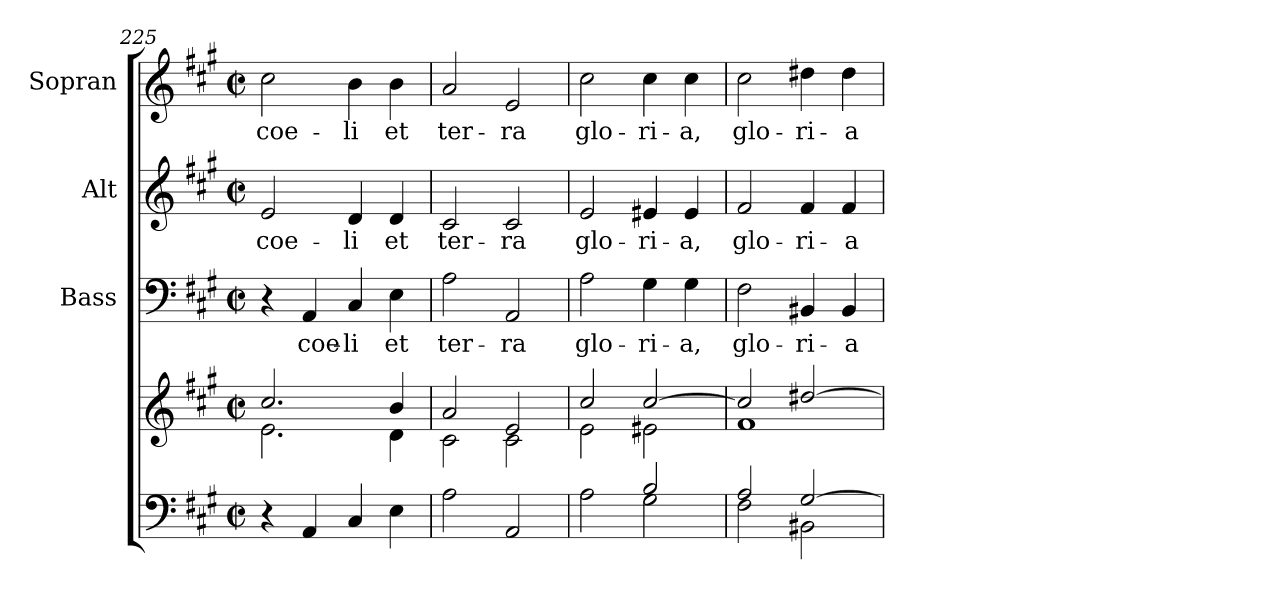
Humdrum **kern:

**kern	**kern	**kern	**text	**kern	**text	**kern	**text
*part4	*part4	*part3	*part3	*part2	*part2	*part1	*part1
*staff5	*staff4	*staff3	*staff3	*staff2	*staff2	*staff1	*staff1
*	*	*I"Bass	*	*I"Alt	*	*I"Sopran	*
*	*	*I'B.	*	*I'A.	*	*I'S.	*
*clefF4	*clefG2	*clefF4	*	*clefG2	*	*clefG2	*
*k[f#c#g#]	*k[f#c#g#]	*k[f#c#g#]	*	*k[f#c#g#]	*	*k[f#c#g#]	*
*A:	*A:	*A:	*	*A:	*	*A:	*
*M2/2	*M2/2	*M2/2	*	*M2/2	*	*M2/2	*
*met(c|)	*met(c|)	*met(c|)	*	*met(c|)	*	*met(c|)	*
=225	=225	=225	=225	=225	=225	=225	=225
*	*^	*	*	*	*	*	*
!	!	!	!	!	!	!LO:LY:b	!	!LO:LY:b
4r	2.cc#/	2.e\	4r	.	2e/	coe-	2cc#\	coe-
!	!	!	!	!LO:LY:b	!	!	!	!
4AA/	.	.	4AA/	coe-	.	.	.	.
!	!	!	!	!LO:LY:b	!	!LO:LY:b	!	!LO:LY:b
4C#/	.	.	4C#/	-li	4d/	-li	4b\	-li
!	!	!	!	!LO:LY:b	!	!LO:LY:b	!	!LO:LY:b
4E\	4b/	4d\	4E\	et	4d/	et	4b\	et
=226	=226	=226	=226	=226	=226	=226	=226	=226
!	!	!	!	!LO:LY:b	!	!LO:LY:b	!	!LO:LY:b
2A\	2a/	2c#\	2A\	ter-	2c#/	ter-	2a/	ter-
!	!	!	!	!LO:LY:b	!	!LO:LY:b	!	!LO:LY:b
2AA/	2e/	2c#\	2AA/	-ra	2c#/	-ra	2e/	-ra
=227	=227	=227	=227	=227	=227	=227	=227	=227
*^	*	*	*	*	*	*	*	*
!	!	!	!	!	!LO:LY:b	!	!LO:LY:b	!	!LO:LY:b
2ryy	2A\	2cc#/	2e\	2A\	glo-	2e/	glo-	2cc#\	glo-
!	!	!	!	!	!LO:LY:b	!	!LO:LY:b	!	!LO:LY:b
2B/	2G#\	[>2cc#/	2e#X\	4G#\	-ri-	4e#X/	-ri-	4cc#\	-ri-
!	!	!	!	!	!LO:LY:b	!	!LO:LY:b	!	!LO:LY:b
.	.	.	.	4G#\	-a,	4e#/	-a,	4cc#\	-a,
!!LO:LB:g=z
=228	=228	=228	=228	=228	=228	=228	=228	=228	=228
!	!	!	!	!	!LO:LY:b	!	!LO:LY:b	!	!LO:LY:b
2A/	2F#\	2cc#/]	1f#	2F#\	glo-	2f#/	glo-	2cc#\	glo-
!	!	!	!	!	!LO:LY:b	!	!LO:LY:b	!	!LO:LY:b
[>2G#/	2BB#X\	[>2dd#X/	.	4BB#X/	-ri-	4f#/	-ri-	4dd#X\	-ri-
!	!	!	!	!	!LO:LY:b	!	!LO:LY:b	!	!LO:LY:b
.	.	.	.	4BB#/	-a	4f#/	-a	4dd#\	-a
*v	*v	*	*	*	*	*	*	*	*
*	*v	*v	*	*	*	*	*	*
=	=	=	=	=	=	=	=
*-	*-	*-	*-	*-	*-	*-	*-
